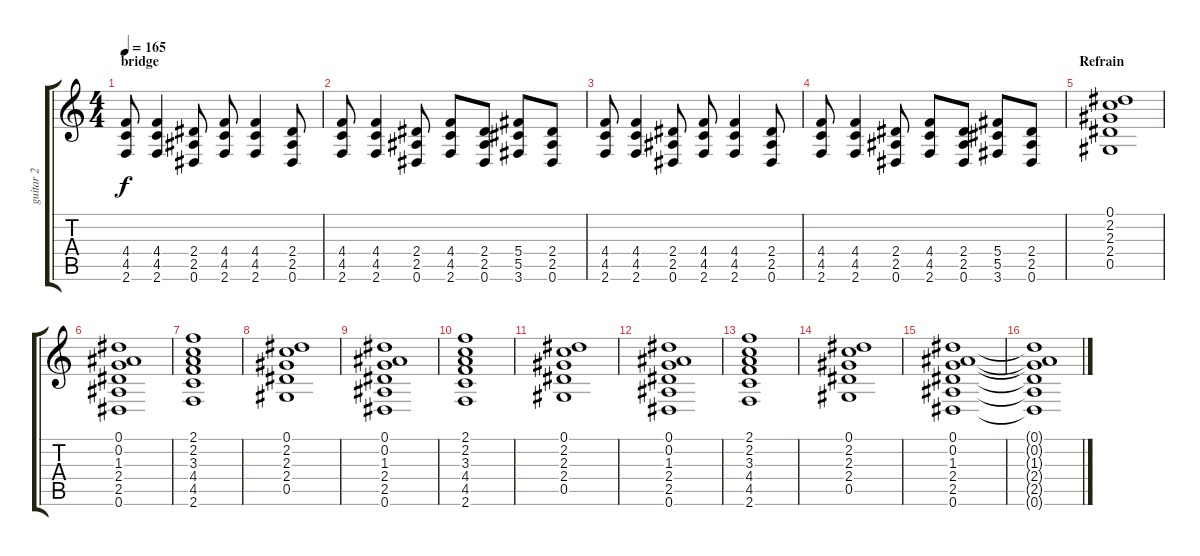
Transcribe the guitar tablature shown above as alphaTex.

\track ("guitar 2" "guitar 2") {instrument distortionguitar}
\staff {score tabs}
\tuning (Eb4 Bb3 Gb3 Db3 Ab2 Eb2) {hide}
\ts (4 4)
\section ("" "bridge")
\tempo 165
\clef g2
\ks c
(4.4 4.5 2.6).8{dy f volume 16} (4.4 4.5 2.6).4 (2.4 2.5 0.6).8 (4.4 4.5 2.6).8 (4.4 4.5 2.6).4 (2.4 2.5 0.6).8 |
(4.4 4.5 2.6).8 (4.4 4.5 2.6).4 (2.4 2.5 0.6).8 (4.4 4.5 2.6).8 (2.4 2.5 0.6).8 (5.4 5.5 3.6).8 (2.4 2.5 0.6).8 |
(4.4 4.5 2.6).8 (4.4 4.5 2.6).4 (2.4 2.5 0.6).8 (4.4 4.5 2.6).8 (4.4 4.5 2.6).4 (2.4 2.5 0.6).8 |
(4.4 4.5 2.6).8 (4.4 4.5 2.6).4 (2.4 2.5 0.6).8 (4.4 4.5 2.6).8 (2.4 2.5 0.6).8 (5.4 5.5 3.6).8 (2.4 2.5 0.6).8 |
\section ("" "Refrain")
(0.1 2.2 2.3 2.4 0.5).1{volume 13} |
(0.1 0.2 1.3 2.4 2.5 0.6).1 |
(2.1 2.2 3.3 4.4 4.5 2.6).1 |
(0.1 2.2 2.3 2.4 0.5).1 |
(0.1 0.2 1.3 2.4 2.5 0.6).1 |
(2.1 2.2 3.3 4.4 4.5 2.6).1 |
(0.1 2.2 2.3 2.4 0.5).1 |
(0.1 0.2 1.3 2.4 2.5 0.6).1 |
(2.1 2.2 3.3 4.4 4.5 2.6).1 |
(0.1 2.2 2.3 2.4 0.5).1 |
(0.1 0.2 1.3 2.4 2.5 0.6).1 |
(0.1{t} 0.2{t} 1.3{t} 2.4{t} 2.5{t} 0.6{t}).1{volume 7}
